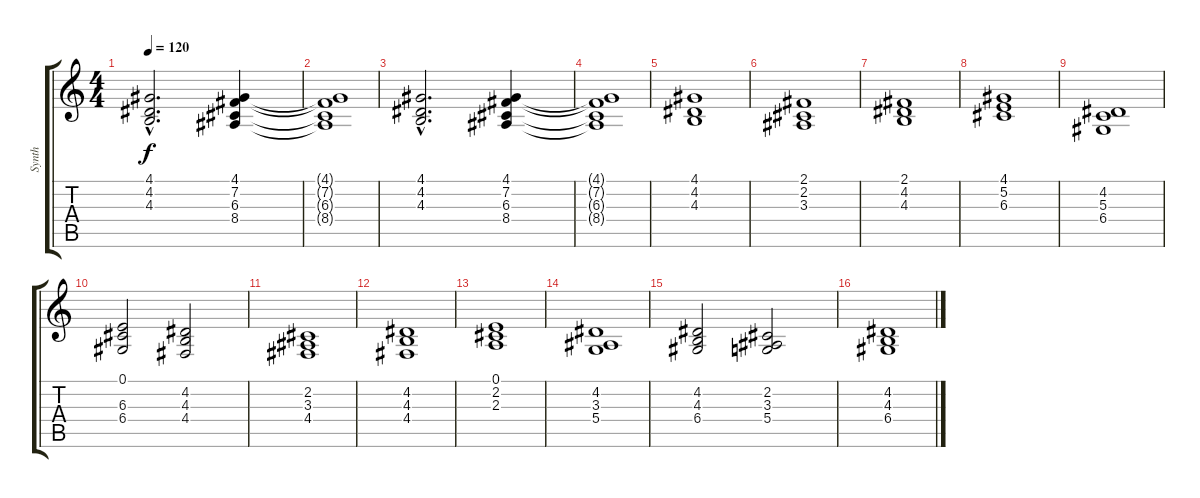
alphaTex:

\track ("Synth" "Synth") {instrument synthvoice}
\staff {score tabs}
\tuning (E4 B3 G3 D3 A2 E2) {hide}
\ts (4 4)
\tempo 120
\clef g2
\ks c
(4.1{hac} 4.2{hac} 4.3{hac}).2{d dy f} (4.1 7.2 6.3 8.4).4 |
(4.1{t} 7.2{t} 6.3{t} 8.4{t}).1 |
(4.1{hac} 4.2{hac} 4.3{hac}).2{d} (4.1 7.2 6.3 8.4).4 |
(4.1{t} 7.2{t} 6.3{t} 8.4{t}).1 |
(4.1 4.2 4.3).1 |
(2.1 2.2 3.3).1 |
(2.1 4.2 4.3).1 |
(4.1 5.2 6.3).1 |
(4.2 5.3 6.4).1 |
(0.1 6.3 6.4).2 (4.2 4.3 4.4).2 |
(2.2 3.3 4.4).1 |
(4.2 4.3 4.4).1 |
(0.1 2.2 2.3).1 |
(4.2 3.3 5.4).1 |
(4.2 4.3 6.4).2 (2.2 3.3 5.4).2 |
(4.2 4.3 6.4).1
